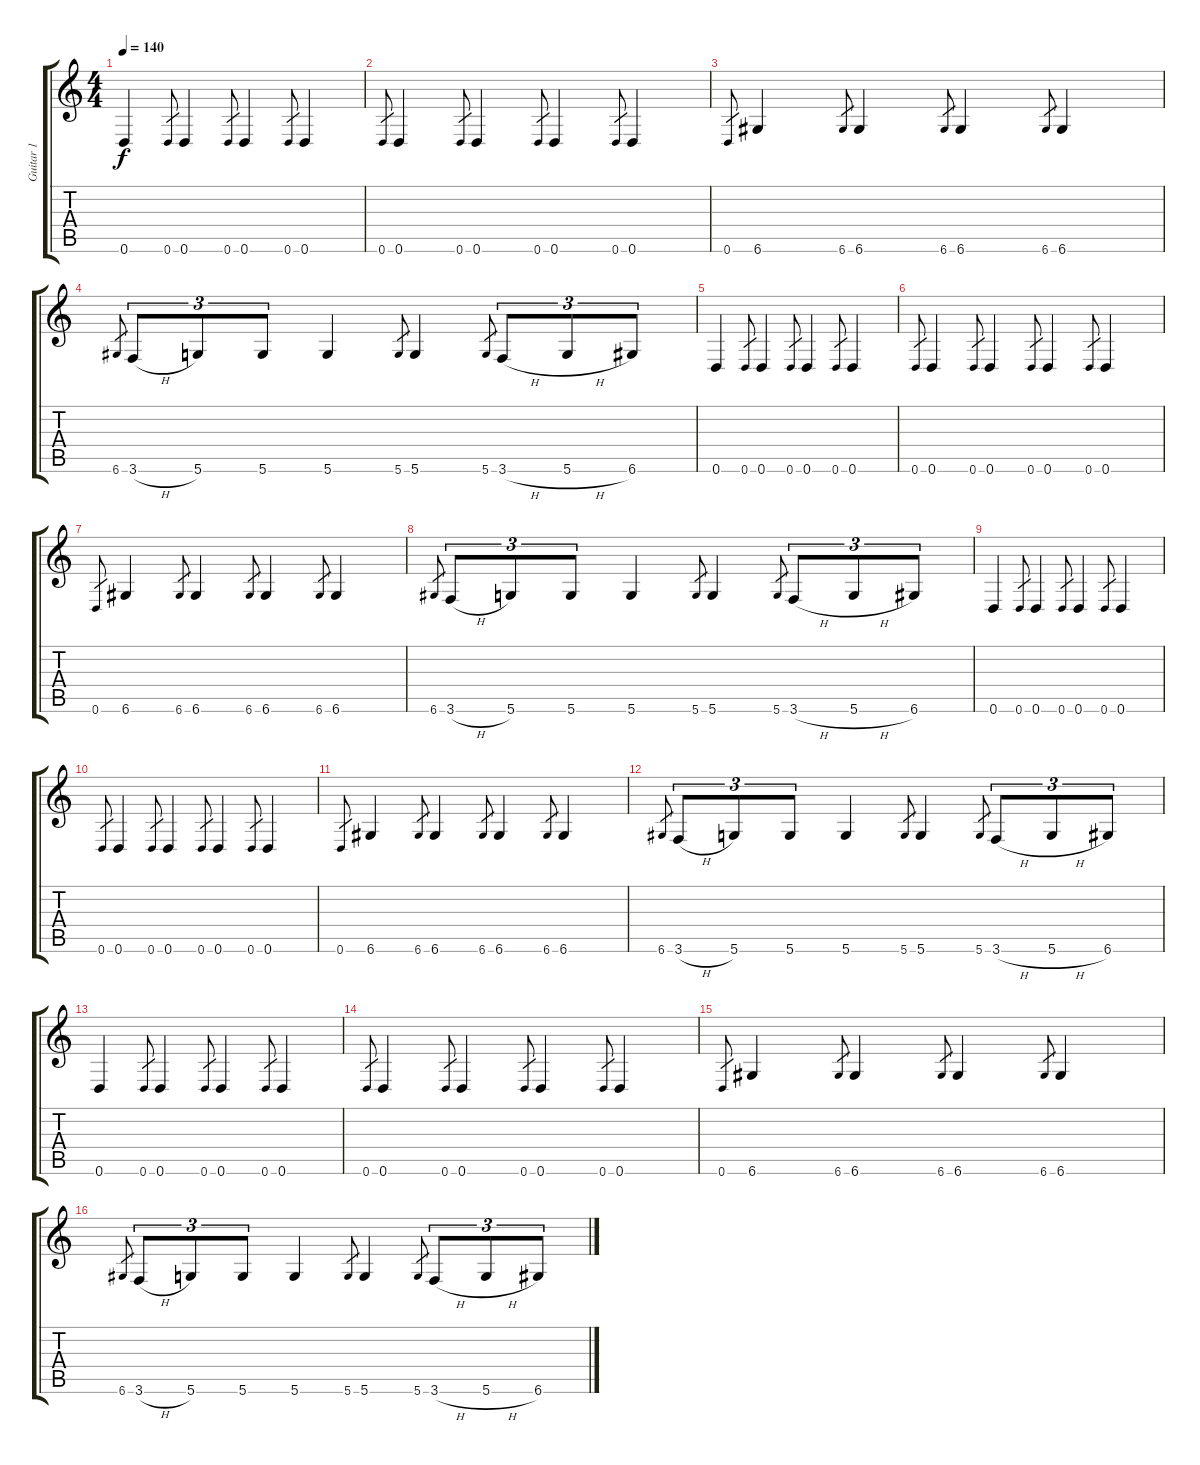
\track ("Guitar 1" "Guitar 1") {instrument distortionguitar}
\staff {score tabs}
\tuning (E4 B3 G3 D3 A2 D2) {hide}
\ts (4 4)
\tempo 140
\clef g2
\ks c
0.6.4{dy f} 0.6.8{gr} 0.6.4 0.6.8{gr} 0.6.4 0.6.8{gr} 0.6.4 |
0.6.8{gr} 0.6.4 0.6.8{gr} 0.6.4 0.6.8{gr} 0.6.4 0.6.8{gr} 0.6.4 |
0.6.8{gr} 6.6.4 6.6.8{gr} 6.6.4 6.6.8{gr} 6.6.4 6.6.8{gr} 6.6.4 |
6.6.8{gr} 3.6{h}.8{tu (3 2)} 5.6.8{tu (3 2)} 5.6.8{tu (3 2)} 5.6.4 5.6.8{gr} 5.6.4 5.6.8{gr} 3.6{h}.8{tu (3 2)} 5.6{h}.8{tu (3 2)} 6.6.8{tu (3 2)} |
0.6.4 0.6.8{gr} 0.6.4 0.6.8{gr} 0.6.4 0.6.8{gr} 0.6.4 |
0.6.8{gr} 0.6.4 0.6.8{gr} 0.6.4 0.6.8{gr} 0.6.4 0.6.8{gr} 0.6.4 |
0.6.8{gr} 6.6.4 6.6.8{gr} 6.6.4 6.6.8{gr} 6.6.4 6.6.8{gr} 6.6.4 |
6.6.8{gr} 3.6{h}.8{tu (3 2)} 5.6.8{tu (3 2)} 5.6.8{tu (3 2)} 5.6.4 5.6.8{gr} 5.6.4 5.6.8{gr} 3.6{h}.8{tu (3 2)} 5.6{h}.8{tu (3 2)} 6.6.8{tu (3 2)} |
0.6.4 0.6.8{gr} 0.6.4 0.6.8{gr} 0.6.4 0.6.8{gr} 0.6.4 |
0.6.8{gr} 0.6.4 0.6.8{gr} 0.6.4 0.6.8{gr} 0.6.4 0.6.8{gr} 0.6.4 |
0.6.8{gr} 6.6.4 6.6.8{gr} 6.6.4 6.6.8{gr} 6.6.4 6.6.8{gr} 6.6.4 |
6.6.8{gr} 3.6{h}.8{tu (3 2)} 5.6.8{tu (3 2)} 5.6.8{tu (3 2)} 5.6.4 5.6.8{gr} 5.6.4 5.6.8{gr} 3.6{h}.8{tu (3 2)} 5.6{h}.8{tu (3 2)} 6.6.8{tu (3 2)} |
0.6.4 0.6.8{gr} 0.6.4 0.6.8{gr} 0.6.4 0.6.8{gr} 0.6.4 |
0.6.8{gr} 0.6.4 0.6.8{gr} 0.6.4 0.6.8{gr} 0.6.4 0.6.8{gr} 0.6.4 |
0.6.8{gr} 6.6.4 6.6.8{gr} 6.6.4 6.6.8{gr} 6.6.4 6.6.8{gr} 6.6.4 |
6.6.8{gr} 3.6{h}.8{tu (3 2)} 5.6.8{tu (3 2)} 5.6.8{tu (3 2)} 5.6.4 5.6.8{gr} 5.6.4 5.6.8{gr} 3.6{h}.8{tu (3 2)} 5.6{h}.8{tu (3 2)} 6.6.8{tu (3 2)}
